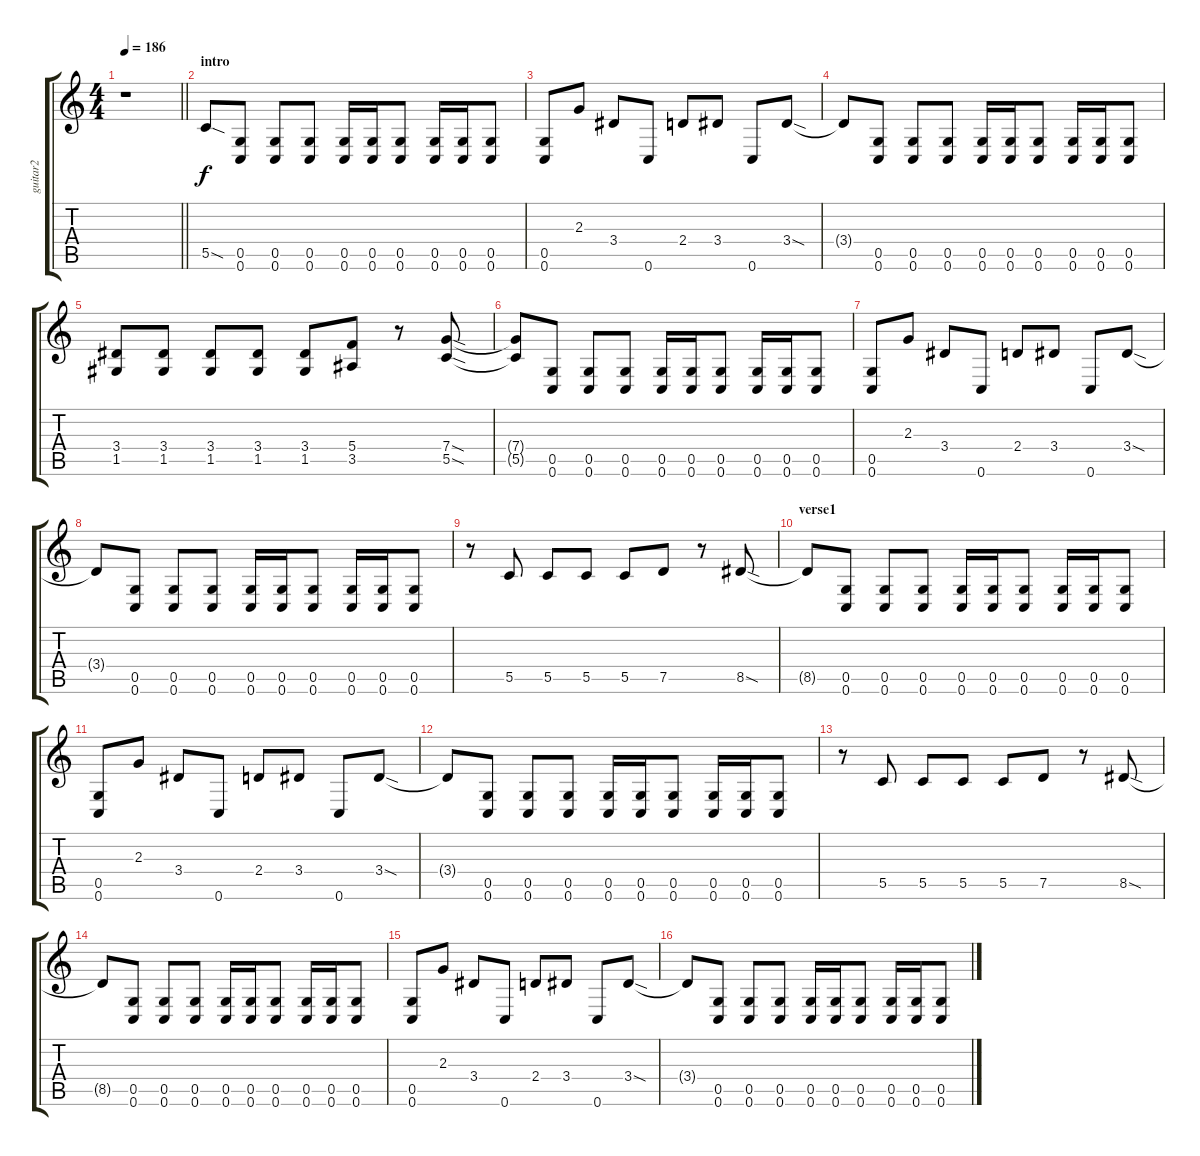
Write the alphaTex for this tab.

\track ("guitar2" "guitar2") {instrument distortionguitar}
\staff {score tabs}
\tuning (D4 A3 F3 C3 G2 C2) {hide}
\ts (4 4)
\tempo 186
\clef g2
\barLineRight lightlight
\ks c
r.1{dy f instrument distortionguitar} |
\section ("" "intro")
5.5{sod}.8 (0.5 0.6).8 (0.5 0.6).8 (0.5 0.6).8 (0.5 0.6).16 (0.5 0.6).16 (0.5 0.6).8 (0.5 0.6).16 (0.5 0.6).16 (0.5 0.6).8 |
(0.5 0.6).8 2.3.8 3.4.8 0.6.8 2.4.8 3.4.8 0.6.8 3.4{sod}.8 |
3.4{t}.8 (0.5 0.6).8 (0.5 0.6).8 (0.5 0.6).8 (0.5 0.6).16 (0.5 0.6).16 (0.5 0.6).8 (0.5 0.6).16 (0.5 0.6).16 (0.5 0.6).8 |
(3.4 1.5).8 (3.4 1.5).8 (3.4 1.5).8 (3.4 1.5).8 (3.4 1.5).8 (5.4 3.5).8 r.8 (7.4{sod} 5.5{sod}).8 |
(7.4{t} 5.5{t}).8 (0.5 0.6).8 (0.5 0.6).8 (0.5 0.6).8 (0.5 0.6).16 (0.5 0.6).16 (0.5 0.6).8 (0.5 0.6).16 (0.5 0.6).16 (0.5 0.6).8 |
(0.5 0.6).8 2.3.8 3.4.8 0.6.8 2.4.8 3.4.8 0.6.8 3.4{sod}.8 |
3.4{t}.8 (0.5 0.6).8 (0.5 0.6).8 (0.5 0.6).8 (0.5 0.6).16 (0.5 0.6).16 (0.5 0.6).8 (0.5 0.6).16 (0.5 0.6).16 (0.5 0.6).8 |
r.8 5.5.8 5.5.8 5.5.8 5.5.8 7.5.8 r.8 8.5{sod}.8 |
\section ("" "verse1")
8.5{t}.8 (0.5 0.6).8 (0.5 0.6).8 (0.5 0.6).8 (0.5 0.6).16 (0.5 0.6).16 (0.5 0.6).8 (0.5 0.6).16 (0.5 0.6).16 (0.5 0.6).8 |
(0.5 0.6).8 2.3.8 3.4.8 0.6.8 2.4.8 3.4.8 0.6.8 3.4{sod}.8 |
3.4{t}.8 (0.5 0.6).8 (0.5 0.6).8 (0.5 0.6).8 (0.5 0.6).16 (0.5 0.6).16 (0.5 0.6).8 (0.5 0.6).16 (0.5 0.6).16 (0.5 0.6).8 |
r.8 5.5.8 5.5.8 5.5.8 5.5.8 7.5.8 r.8 8.5{sod}.8 |
8.5{t}.8 (0.5 0.6).8 (0.5 0.6).8 (0.5 0.6).8 (0.5 0.6).16 (0.5 0.6).16 (0.5 0.6).8 (0.5 0.6).16 (0.5 0.6).16 (0.5 0.6).8 |
(0.5 0.6).8 2.3.8 3.4.8 0.6.8 2.4.8 3.4.8 0.6.8 3.4{sod}.8 |
3.4{t}.8 (0.5 0.6).8 (0.5 0.6).8 (0.5 0.6).8 (0.5 0.6).16 (0.5 0.6).16 (0.5 0.6).8 (0.5 0.6).16 (0.5 0.6).16 (0.5 0.6).8
